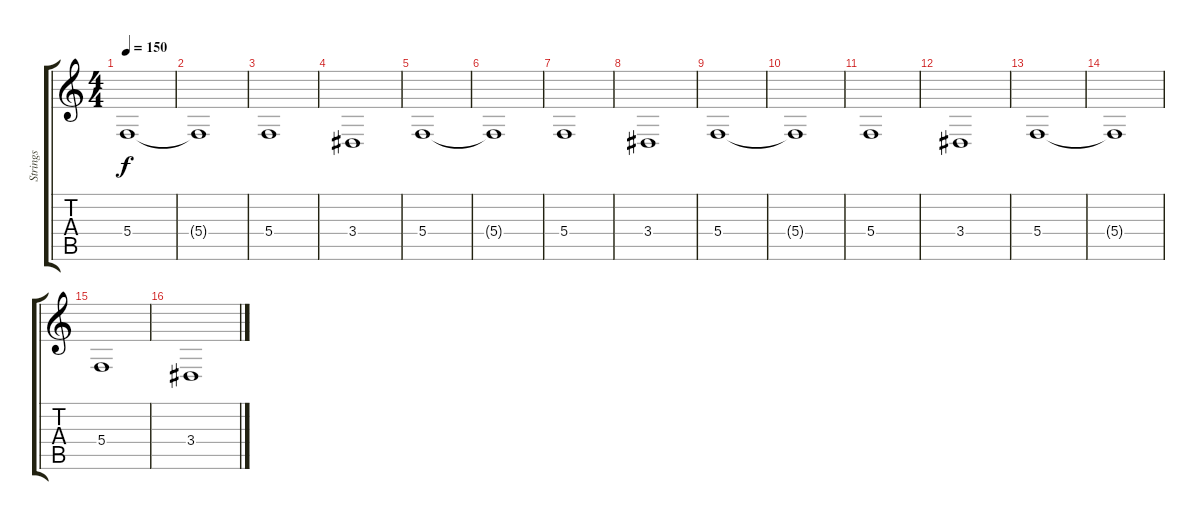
\track ("Strings" "Strings") {instrument stringensemble1}
\staff {score tabs}
\tuning (D4 A3 F3 C3 G2 D2) {hide}
\ts (4 4)
\tempo 150
\clef g2
\ks c
5.4.1{dy f} |
5.4{t}.1 |
5.4.1 |
3.4.1 |
5.4.1 |
5.4{t}.1 |
5.4.1 |
3.4.1 |
5.4.1 |
5.4{t}.1 |
5.4.1 |
3.4.1 |
5.4.1 |
5.4{t}.1 |
5.4.1 |
3.4.1
